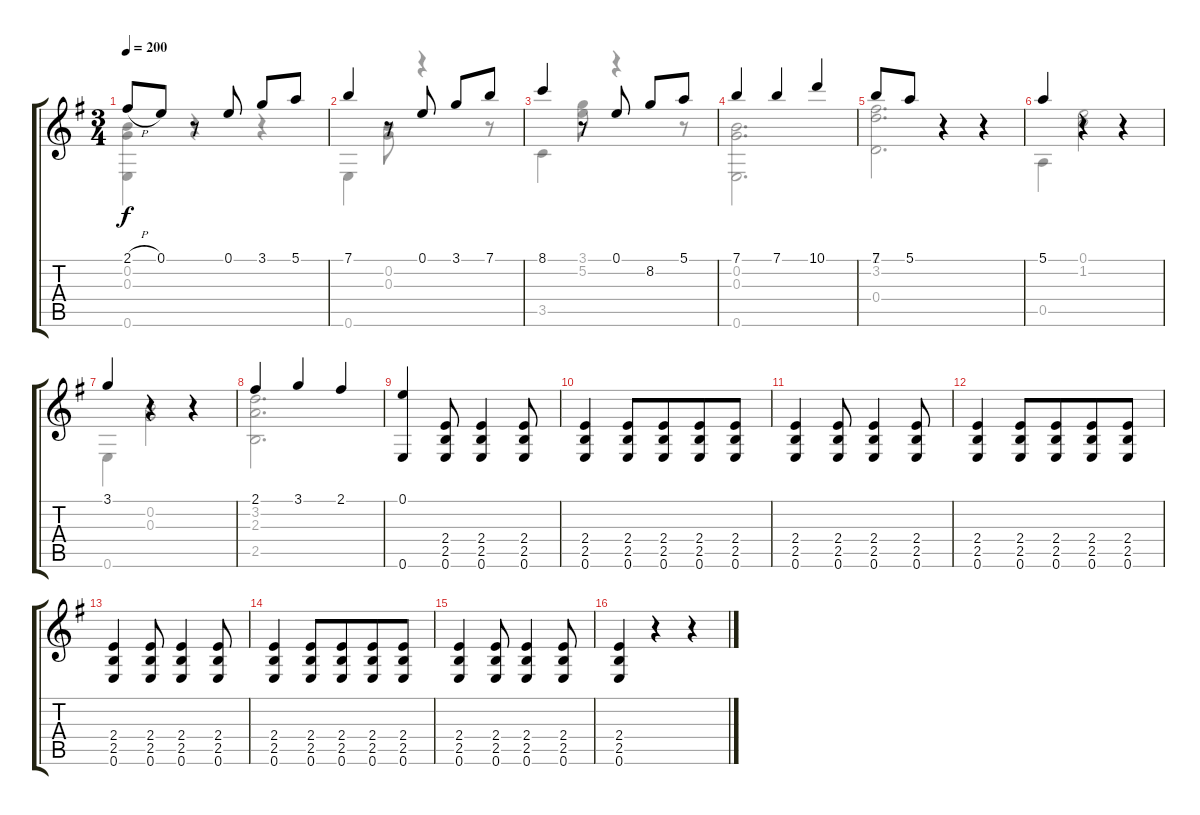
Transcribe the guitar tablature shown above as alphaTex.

\track "" {instrument acousticguitarnylon}
\staff {score tabs}
\tuning (E4 B3 G3 D3 A2 E2) {hide}
\voice
\ts (3 4)
\tempo 200
\clef g2
\ks g
2.1{h}.8{dy f} 0.1.8 r.8 0.1.8 3.1.8 5.1.8 |
7.1.4 r.8 0.1.8 3.1.8 7.1.8 |
8.1.4 r.8 0.1.8 8.2.8 5.1.8 |
7.1.4 7.1.4 10.1.4 |
7.1.8 5.1.8 r.4 r.4 |
5.1.4 r.4 r.4 |
3.1.4 r.4 r.4 |
2.1.4 3.1.4 2.1.4 |
(0.1 0.6).4 (2.4 2.5 0.6).8 (2.4 2.5 0.6).4 (2.4 2.5 0.6).8 |
(2.4 2.5 0.6).4 (2.4 2.5 0.6).8 (2.4 2.5 0.6).8{beam merge} (2.4 2.5 0.6).8 (2.4 2.5 0.6).8 |
(2.4 2.5 0.6).4 (2.4 2.5 0.6).8 (2.4 2.5 0.6).4 (2.4 2.5 0.6).8 |
(2.4 2.5 0.6).4 (2.4 2.5 0.6).8 (2.4 2.5 0.6).8{beam merge} (2.4 2.5 0.6).8 (2.4 2.5 0.6).8 |
(2.4 2.5 0.6).4 (2.4 2.5 0.6).8 (2.4 2.5 0.6).4 (2.4 2.5 0.6).8 |
(2.4 2.5 0.6).4 (2.4 2.5 0.6).8 (2.4 2.5 0.6).8{beam merge} (2.4 2.5 0.6).8 (2.4 2.5 0.6).8 |
(2.4 2.5 0.6).4 (2.4 2.5 0.6).8 (2.4 2.5 0.6).4 (2.4 2.5 0.6).8 |
(2.4 2.5 0.6).4 r.4 r.4
\voice
\clef g2
\ottava regular
\simile none
\ks g
(0.2 0.3 0.6).4{dy f} r.4 r.4 |
0.6.4 (0.2 0.3).8 r.4 r.8 |
3.5.4 (3.1 5.2).8 r.4 r.8 |
(0.2 0.3 0.6).2{d} |
(2.1 3.2 0.4).2{d} |
0.5.4 (0.1 1.2).2 |
0.6.4 (0.2 0.3).2 |
(3.2 2.3 2.5).2{d} |
|
|
|
|
|
|
|
